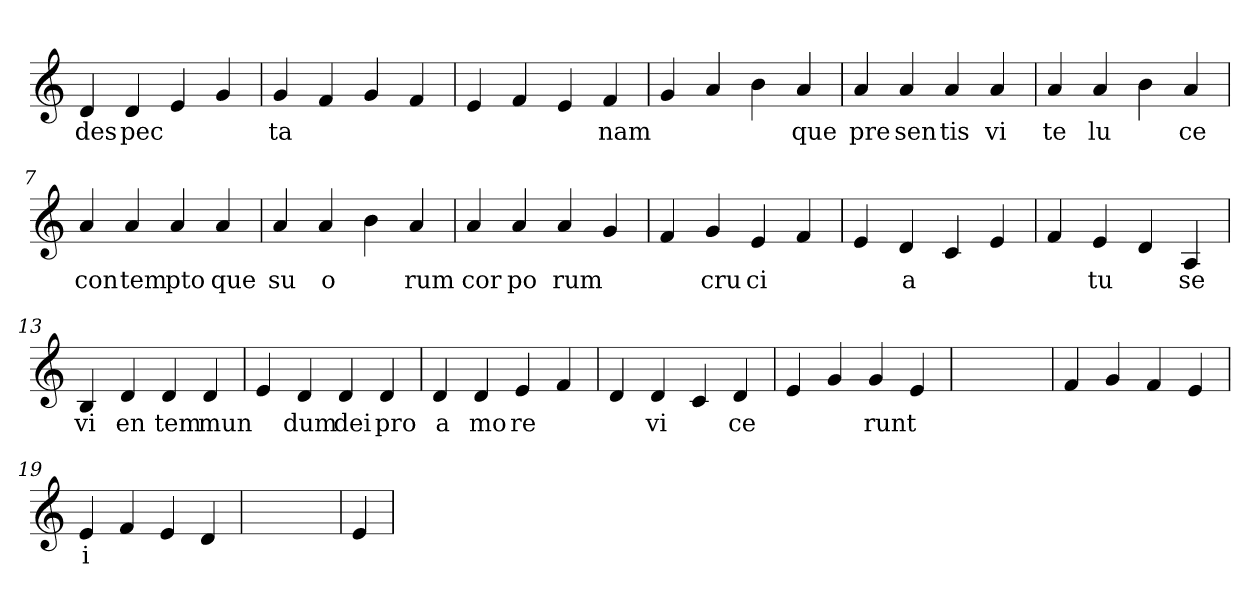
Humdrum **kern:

**kern	**text
*part1	*part1
*staff1	*staff1
*clefG2	*
=1	=1
4d	des
4d	pec
4e	.
4g	.
=2	=2
4g	ta
4f	.
4g	.
4f	.
=3	=3
4e	.
4f	.
4e	.
4f	nam
=4	=4
4g	.
4a	.
4b	.
4a	que
=5	=5
4a	pre
4a	sen
4a	tis
4a	vi
=6	=6
4a	te
4a	lu
4b	.
4a	ce
=7	=7
4a	con
4a	tem
4a	pto
4a	que
=8	=8
4a	su
4a	o
4b	.
4a	rum
=9	=9
4a	cor
4a	po
4a	rum
4g	.
=10	=10
4f	.
4g	cru
4e	ci
4f	.
=11	=11
4e	.
4d	a
4c	.
4e	.
=12	=12
4f	.
4e	tu
4d	.
4A	se
=13	=13
4B	vi
4d	en
4d	tem
4d	mun
=14	=14
4e	.
4d	dum
4d	dei
4d	pro
=15	=15
4d	a
4d	mo
4e	re
4f	.
=16	=16
4d	.
4d	vi
4c	.
4d	ce
=17	=17
4e	.
4g	.
4g	runt
4e	.
=18	=18
1ryy	.
=18	=18
4f	.
4g	.
4f	.
4e	.
=19	=19
4e	i
4f	.
4e	.
4d	.
=20	=20
1ryy	.
=20	=20
4e	.
=	=
*-	*-
